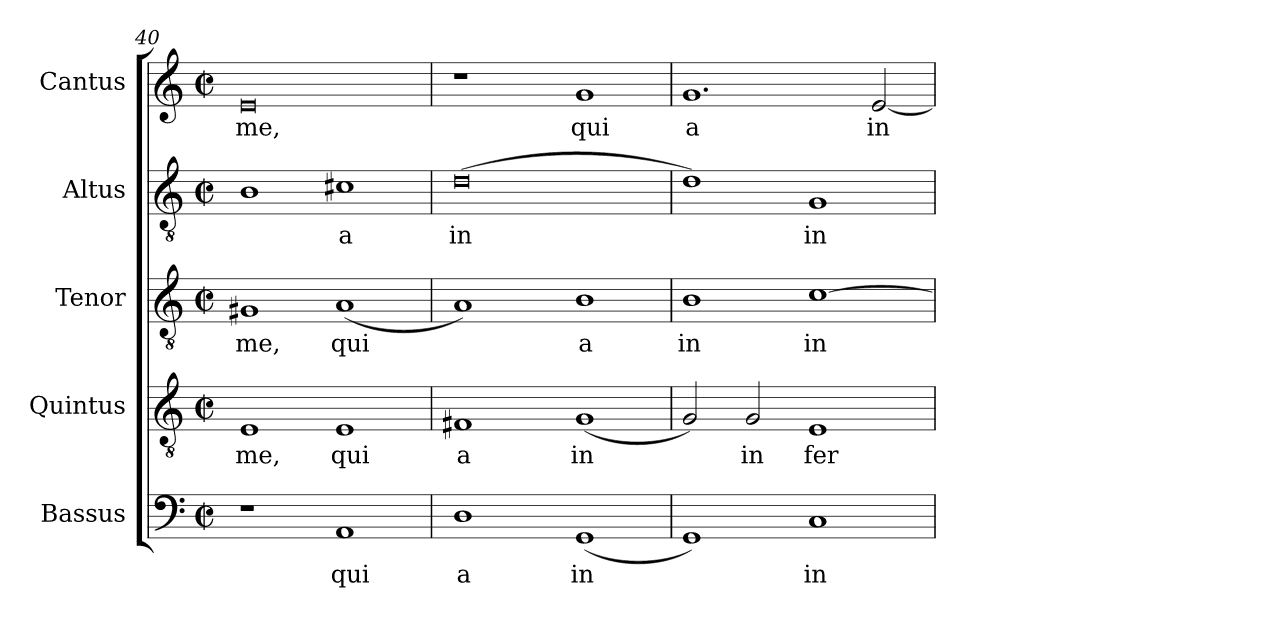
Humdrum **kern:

**kern	**text	**kern	**text	**kern	**text	**kern	**text	**kern	**text
*part5	*part5	*part4	*part4	*part3	*part3	*part2	*part2	*part1	*part1
*staff5	*staff5	*staff4	*staff4	*staff3	*staff3	*staff2	*staff2	*staff1	*staff1
*I"Bassus	*	*I"Quintus	*	*I"Tenor	*	*I"Altus	*	*I"Cantus	*
*clefF4	*	*clefGv2	*	*clefGv2	*	*clefGv2	*	*clefG2	*
*M2/2	*	*M2/2	*	*M2/2	*	*M2/2	*	*M2/2	*
*met(c|)	*	*met(c|)	*	*met(c|)	*	*met(c|)	*	*met(c|)	*
=40	=40	=40	=40	=40	=40	=40	=40	=40	=40
!	!	!	!LO:LY:b:cj	!	!LO:LY:b:cj	!	!	!	!LO:LY:b:cj
1r	.	1E	me,	1G#X	me,	1B	.	0e	me,
!	!LO:LY:b:cj	!	!LO:LY:b:cj	!	!LO:LY:b:cj	!	!LO:LY:b:cj	!	!
1AA	qui	1E	qui	(>1A	qui	1c#X	-a	.	.
!!LO:PB:g=z
=41	=41	=41	=41	=41	=41	=41	=41	=41	=41
!	!LO:LY:b:cj	!	!LO:LY:b:cj	!	!	!	!LO:LY:b:cj	!	!
*	*	*	*	*^	*	*	*	*	*
1D	a	1F#X	a	1A)	4ryy	.	(>0d	in	1r	.
.	.	.	.	.	1..ryy	.	.	.	.	.
!	!LO:LY:b:cj	!	!LO:LY:b:cj	!	!	!LO:LY:b:cj	!	!	!	!LO:LY:b:cj
(<1GG	in	(<1G	in	1B	.	a	.	.	1g	qui
=42	=42	=42	=42	=42	=42	=42	=42	=42	=42	=42
!	!	!	!	!	!	!LO:LY:b:cj	!	!	!	!LO:LY:b:cj
*	*	*	*	*v	*v	*	*	*	*	*
1GG)	.	2G/)	.	1B	in	1d)	.	1.g	a
!	!	!	!LO:LY:b:cj	!	!	!	!	!	!
.	.	2G/	in	.	.	.	.	.	.
!	!LO:LY:b:cj	!	!LO:LY:b:cj	!	!LO:LY:b:cj	!	!LO:LY:b:cj	!	!
1C	in	1E	fer	[>1c	in	1G	in	.	.
!	!	!	!	!	!	!	!	!	!LO:LY:b:cj
.	.	.	.	.	.	.	.	[<2e/	in
=	=	=	=	=	=	=	=	=	=
*-	*-	*-	*-	*-	*-	*-	*-	*-	*-
